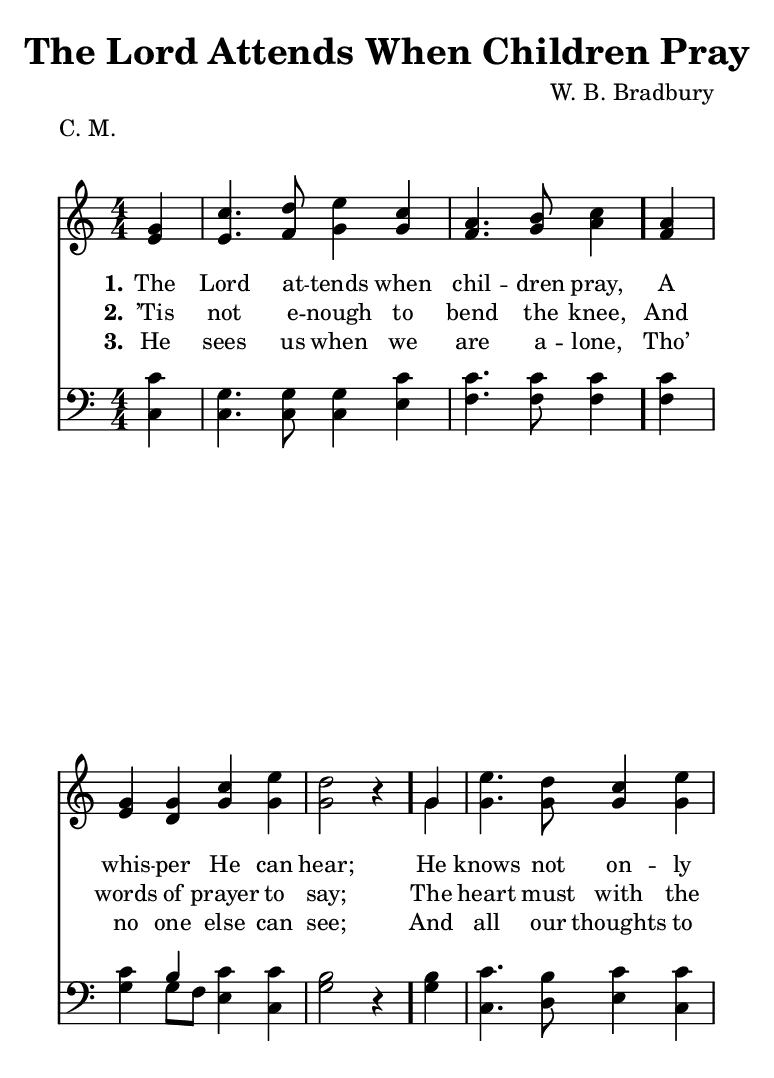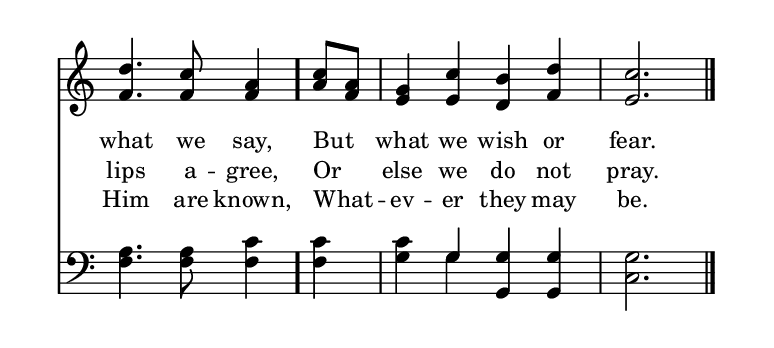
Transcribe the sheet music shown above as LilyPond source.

\include "common/global.ily"
\paper {
  \include "common/paper.ily"
  ragged-last-bottom = ##t
  system-system-spacing.padding = 11
}

\header{
  %children
  hymnnumber = "317"
  title = "The Lord Attends When Children Pray"
  tunename = "Brown"
  meter = "C. M."
  poet = ""
  composer = "W. B. Bradbury"
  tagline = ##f
}

global = {
  \include "common/overrides.ily"
  \override Staff.TimeSignature.style = #'numbered
  \time 4/4
  \override Score.MetronomeMark.transparent = ##t % hide all fermata changes too
  \tempo 4=80
  \key c \major
  \partial 4
  \autoBeamOff
}

notesSoprano = {
\global
\relative c'' {

  g4 | c4. d8 e4 c | a4. b8 c4
  a4 | g g c e | d2 r4
  g,4 | e'4. d8 c4 e | d4. c8 a4
  c8[ a] | g4 c b d | c2.

  \bar "|."

}
}

notesAlto = {
\global
\relative e' {

  e4 | e4. f8 g4 g | f4. g8 a4
  f4 | e d g g | g2 r4
  g4 | g4. g8 g4 g | f4. f8 f4
  a8[ f] | e4 e d f | e2.

}
}

notesTenor = {
\global
\relative a {

  c4 | g4. g8 g4 c | c4. c8 c4
  c4 | c4 b c c | b2 r4
  b4 | c4. b8 c4 c | a4. a8 c4
  c4 | c g g g | g2.

}
}

notesBass = {
\global
\relative f {

  c4 | c4. c8 c4 e | f4. f8 f4
  f4 | g g8[ f] e4 c | g'2 r4
  g4 | c,4. d8 e4 c | f4. f8 f4
  f4 | g4 g g, g | c2.

}
}

wordsA = \lyricmode {
\set stanza = "1."

The Lord at -- tends when chil -- dren pray, \bar "."
A whis -- per He can hear; \bar "."
He knows not on -- ly what we say, \bar "."
But what we wish or fear. \bar "."

}

wordsB = \lyricmode {
\set stanza = "2."

’Tis not e -- nough to bend the knee,
And words of prayer to say;
The heart must with the lips a -- gree,
Or else we do not pray.

}

wordsC = \lyricmode {
\set stanza = "3."

He sees us when we are a -- lone,
Tho’ no one else can see;
And all our thoughts to Him are known, % original has "thot’s"
What -- ev -- er they may be.

}

\score {
  \context ChoirStaff <<
    \context Staff = upper <<
      \set Staff.autoBeaming = ##f
      \set ChoirStaff.systemStartDelimiter = #'SystemStartBar
      \set ChoirStaff.printPartCombineTexts = ##f
      \partcombine #'(2 . 11) \notesSoprano \notesAlto
      \context NullVoice = sopranos { \voiceOne << \notesSoprano >> }
      \context Lyrics = one   \lyricsto sopranos \wordsA
      \context Lyrics = two   \lyricsto sopranos \wordsB
      \context Lyrics = three \lyricsto sopranos \wordsC
    >>
    \context Staff = men <<
      \set Staff.autoBeaming = ##f
      \clef bass
      \set ChoirStaff.printPartCombineTexts = ##f
      \partcombine #'(2 . 11) \notesTenor \notesBass
    >>
  >>
  \layout {
    \include "common/layout.ily"
  }
  #(cond ((ly:get-option 'eog-midi-permitted) #{ \midi{
    \include "common/midi.ily"
  } #}))
}

\version "2.19.49"  % necessary for upgrading to future LilyPond versions.

% vi:set et ts=2 sw=2 ai nocindent syntax=lilypond:
